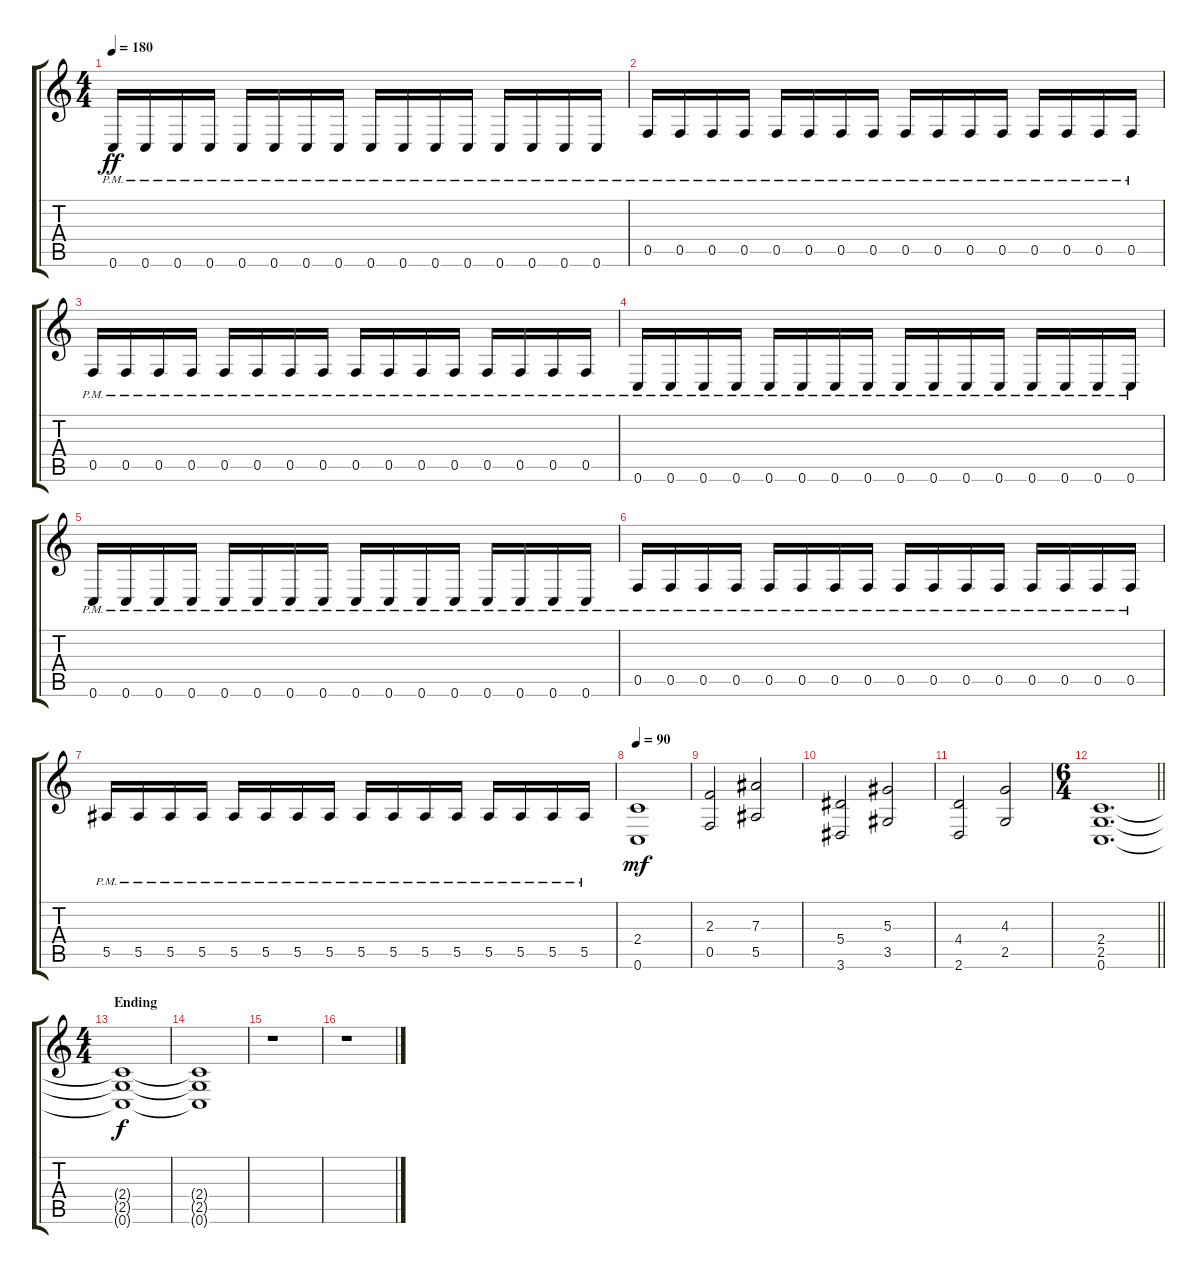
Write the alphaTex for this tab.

\track "" {instrument overdrivenguitar}
\staff {score tabs}
\tuning (C4 G3 Eb3 Bb2 F2 C2) {hide}
\ts (4 4)
\tempo 180
\clef g2
\ks c
0.6{pm}.16{dy ff} 0.6{pm}.16 0.6{pm}.16 0.6{pm}.16 0.6{pm}.16 0.6{pm}.16 0.6{pm}.16 0.6{pm}.16 0.6{pm}.16 0.6{pm}.16 0.6{pm}.16 0.6{pm}.16 0.6{pm}.16 0.6{pm}.16 0.6{pm}.16 0.6{pm}.16 |
0.5{pm}.16 0.5{pm}.16 0.5{pm}.16 0.5{pm}.16 0.5{pm}.16 0.5{pm}.16 0.5{pm}.16 0.5{pm}.16 0.5{pm}.16 0.5{pm}.16 0.5{pm}.16 0.5{pm}.16 0.5{pm}.16 0.5{pm}.16 0.5{pm}.16 0.5{pm}.16 |
0.5{pm}.16 0.5{pm}.16 0.5{pm}.16 0.5{pm}.16 0.5{pm}.16 0.5{pm}.16 0.5{pm}.16 0.5{pm}.16 0.5{pm}.16 0.5{pm}.16 0.5{pm}.16 0.5{pm}.16 0.5{pm}.16 0.5{pm}.16 0.5{pm}.16 0.5{pm}.16 |
0.6{pm}.16 0.6{pm}.16 0.6{pm}.16 0.6{pm}.16 0.6{pm}.16 0.6{pm}.16 0.6{pm}.16 0.6{pm}.16 0.6{pm}.16 0.6{pm}.16 0.6{pm}.16 0.6{pm}.16 0.6{pm}.16 0.6{pm}.16 0.6{pm}.16 0.6{pm}.16 |
0.6{pm}.16 0.6{pm}.16 0.6{pm}.16 0.6{pm}.16 0.6{pm}.16 0.6{pm}.16 0.6{pm}.16 0.6{pm}.16 0.6{pm}.16 0.6{pm}.16 0.6{pm}.16 0.6{pm}.16 0.6{pm}.16 0.6{pm}.16 0.6{pm}.16 0.6{pm}.16 |
0.5{pm}.16 0.5{pm}.16 0.5{pm}.16 0.5{pm}.16 0.5{pm}.16 0.5{pm}.16 0.5{pm}.16 0.5{pm}.16 0.5{pm}.16 0.5{pm}.16 0.5{pm}.16 0.5{pm}.16 0.5{pm}.16 0.5{pm}.16 0.5{pm}.16 0.5{pm}.16 |
5.5{pm}.16 5.5{pm}.16 5.5{pm}.16 5.5{pm}.16 5.5{pm}.16 5.5{pm}.16 5.5{pm}.16 5.5{pm}.16 5.5{pm}.16 5.5{pm}.16 5.5{pm}.16 5.5{pm}.16 5.5{pm}.16 5.5{pm}.16 5.5{pm}.16 5.5{pm}.16 |
\tempo 90
(2.4 0.6).1{dy mf volume 13} |
(2.3 0.5).2 (7.3 5.5).2 |
(5.4 3.6).2 (5.3 3.5).2 |
(4.4 2.6).2 (4.3 2.5).2 |
\ts (6 4)
\barLineRight lightlight
(2.4 2.5 0.6).1{d volume 10} |
\ts (4 4)
\section ("" "Ending")
(2.4{t} 2.5{t} 0.6{t}).1{dy f volume 4} |
(2.4{t} 2.5{t} 0.6{t}).1 |
r.1 |
r.1
